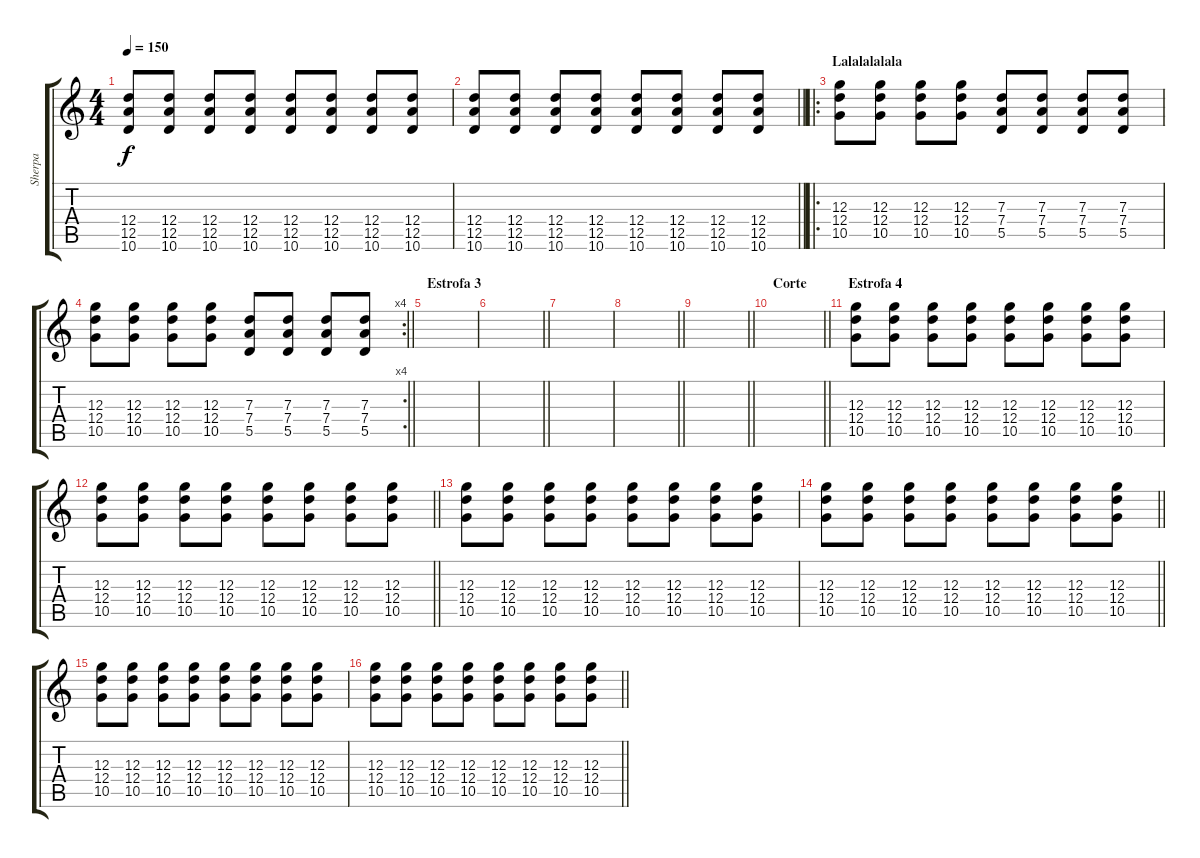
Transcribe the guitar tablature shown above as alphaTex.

\track ("Sherpa" "Sherpa") {instrument distortionguitar}
\staff {score tabs}
\tuning (E4 B3 G3 D3 A2 E2) {hide}
\ts (4 4)
\tempo 150
\clef g2
\ks c
(12.4 12.5 10.6).8{dy f} (12.4 12.5 10.6).8 (12.4 12.5 10.6).8 (12.4 12.5 10.6).8 (12.4 12.5 10.6).8 (12.4 12.5 10.6).8 (12.4 12.5 10.6).8 (12.4 12.5 10.6).8 |
\barLineRight lightlight
(12.4 12.5 10.6).8 (12.4 12.5 10.6).8 (12.4 12.5 10.6).8 (12.4 12.5 10.6).8 (12.4 12.5 10.6).8 (12.4 12.5 10.6).8 (12.4 12.5 10.6).8 (12.4 12.5 10.6).8 |
\ro
\section ("" "Lalalalalala")
(12.3 12.4 10.5).8 (12.3 12.4 10.5).8 (12.3 12.4 10.5).8 (12.3 12.4 10.5).8 (7.3 7.4 5.5).8 (7.3 7.4 5.5).8 (7.3 7.4 5.5).8 (7.3 7.4 5.5).8 |
\rc 4
\barLineRight lightlight
(12.3 12.4 10.5).8 (12.3 12.4 10.5).8 (12.3 12.4 10.5).8 (12.3 12.4 10.5).8 (7.3 7.4 5.5).8 (7.3 7.4 5.5).8 (7.3 7.4 5.5).8 (7.3 7.4 5.5).8 |
\section ("" "Estrofa 3")
|
\barLineRight lightlight
|
|
\barLineRight lightlight
|
\barLineRight lightlight
|
\section ("" "Corte")
\barLineRight lightlight
|
\section ("" "Estrofa 4")
(12.3 12.4 10.5).8 (12.3 12.4 10.5).8 (12.3 12.4 10.5).8 (12.3 12.4 10.5).8 (12.3 12.4 10.5).8 (12.3 12.4 10.5).8 (12.3 12.4 10.5).8 (12.3 12.4 10.5).8 |
\barLineRight lightlight
(12.3 12.4 10.5).8 (12.3 12.4 10.5).8 (12.3 12.4 10.5).8 (12.3 12.4 10.5).8 (12.3 12.4 10.5).8 (12.3 12.4 10.5).8 (12.3 12.4 10.5).8 (12.3 12.4 10.5).8 |
(12.3 12.4 10.5).8 (12.3 12.4 10.5).8 (12.3 12.4 10.5).8 (12.3 12.4 10.5).8 (12.3 12.4 10.5).8 (12.3 12.4 10.5).8 (12.3 12.4 10.5).8 (12.3 12.4 10.5).8 |
\barLineRight lightlight
(12.3 12.4 10.5).8 (12.3 12.4 10.5).8 (12.3 12.4 10.5).8 (12.3 12.4 10.5).8 (12.3 12.4 10.5).8 (12.3 12.4 10.5).8 (12.3 12.4 10.5).8 (12.3 12.4 10.5).8 |
(12.3 12.4 10.5).8 (12.3 12.4 10.5).8 (12.3 12.4 10.5).8 (12.3 12.4 10.5).8 (12.3 12.4 10.5).8 (12.3 12.4 10.5).8 (12.3 12.4 10.5).8 (12.3 12.4 10.5).8 |
\barLineRight lightlight
(12.3 12.4 10.5).8 (12.3 12.4 10.5).8 (12.3 12.4 10.5).8 (12.3 12.4 10.5).8 (12.3 12.4 10.5).8 (12.3 12.4 10.5).8 (12.3 12.4 10.5).8 (12.3 12.4 10.5).8
